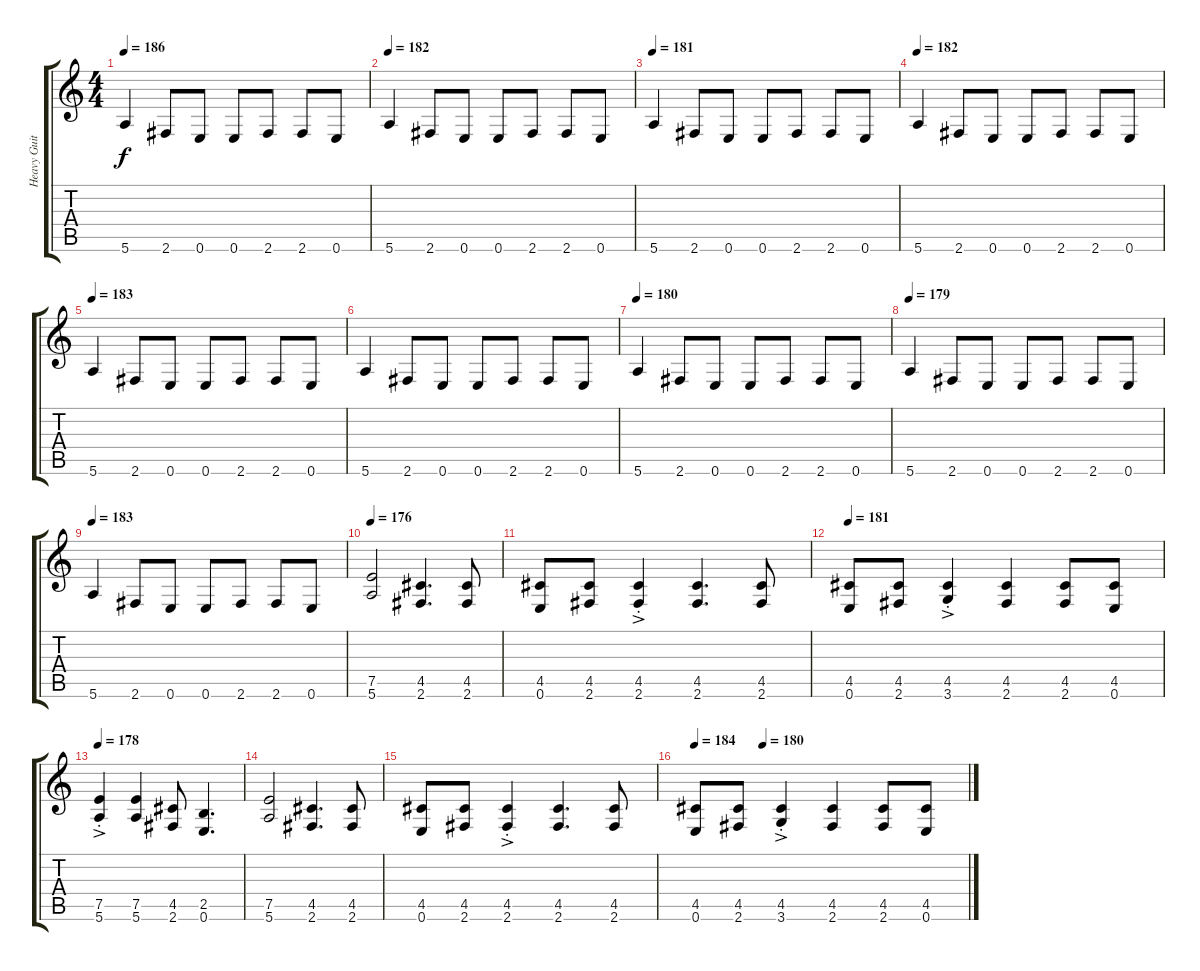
\track ("Heavy Guitar Right Channel" "Heavy Guit") {instrument overdrivenguitar}
\staff {score tabs}
\tuning (E4 B3 G3 D3 A2 E2) {hide}
\ts (4 4)
\tempo 186
\clef g2
\ks c
5.6.4{dy f} 2.6.8 0.6.8 0.6.8 2.6.8 2.6.8 0.6.8 |
\tempo 182
5.6.4 2.6.8 0.6.8 0.6.8 2.6.8 2.6.8 0.6.8 |
\tempo 181
5.6.4 2.6.8 0.6.8 0.6.8 2.6.8 2.6.8 0.6.8 |
\tempo 182
5.6.4 2.6.8 0.6.8 0.6.8 2.6.8 2.6.8 0.6.8 |
\tempo 183
5.6.4 2.6.8 0.6.8 0.6.8 2.6.8 2.6.8 0.6.8 |
5.6.4 2.6.8 0.6.8 0.6.8 2.6.8 2.6.8 0.6.8 |
\tempo 180
5.6.4 2.6.8 0.6.8 0.6.8 2.6.8 2.6.8 0.6.8 |
\tempo 179
5.6.4 2.6.8 0.6.8 0.6.8 2.6.8 2.6.8 0.6.8 |
\tempo 183
5.6.4 2.6.8 0.6.8 0.6.8 2.6.8 2.6.8 0.6.8 |
\tempo 176
(7.5 5.6).2 (4.5 2.6).4{d} (4.5 2.6).8 |
(4.5 0.6).8 (4.5 2.6).8 (4.5{ac st} 2.6{ac st}).4 (4.5 2.6).4{d} (4.5 2.6).8 |
\tempo 181
(4.5 0.6).8 (4.5 2.6).8 (4.5{ac st} 3.6{ac st}).4 (4.5 2.6).4 (4.5 2.6).8 (4.5 0.6).8 |
\tempo 178
(7.5{ac st} 5.6{ac st}).4 (7.5 5.6).4 (4.5 2.6).8 (2.5 0.6).4{d} |
(7.5 5.6).2 (4.5 2.6).4{d} (4.5 2.6).8 |
(4.5 0.6).8 (4.5 2.6).8 (4.5{ac st} 2.6{ac st}).4 (4.5 2.6).4{d} (4.5 2.6).8 |
\tempo 184
\tempo (180 0.25)
(4.5 0.6).8 (4.5 2.6).8 (4.5{ac st} 3.6{ac st}).4 (4.5 2.6).4 (4.5 2.6).8 (4.5 0.6).8
